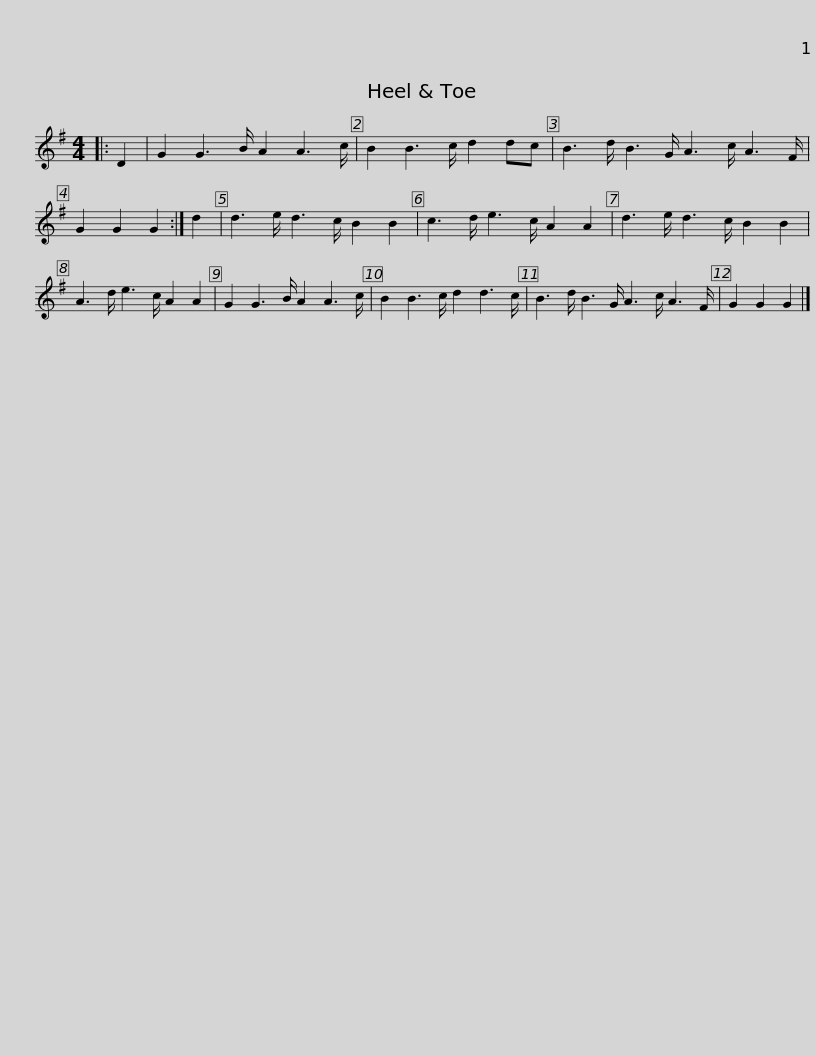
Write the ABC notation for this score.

X:1
L:1/8
M:4/4
I:linebreak $
K:G
V:1 treble
V:1
|: D2 | G2 G3 B/ A2 A3 c/ | B2 B3 c/ d2 dc | B3 d/ B3 G/ A3 c/ A3 F/ | G2 G2 G2 :| %5
 d2 | d3 e/ d3 c/ B2 B2 |$ c3 d/ e3 c/ A2 A2 | d3 e/ d3 c/ B2 B2 | A3 d/ e3 c/ A2 A2 | %10
 G2 G3 B/ A2 A3 c/ | B2 B3 c/ d2 d3 c/ |$ B3 d/ B3 G/ A3 c/ A3 F/ | G2 G2 G2 |] %14
